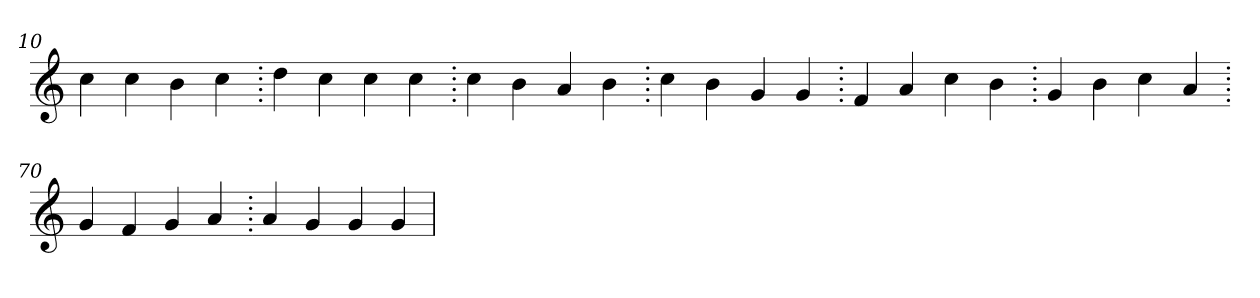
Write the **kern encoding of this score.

**kern
*part1
*staff1
*clefG2
=10.
4cc
4cc
4b
4cc
=20.
4dd
4cc
4cc
4cc
=30.
4cc
4b
4a
4b
=40.
4cc
4b
4g
4g
=50.
4f
4a
4cc
4b
=60.
4g
4b
4cc
4a
=70.
4g
4f
4g
4a
=80.
4a
4g
4g
4g
=
*-
